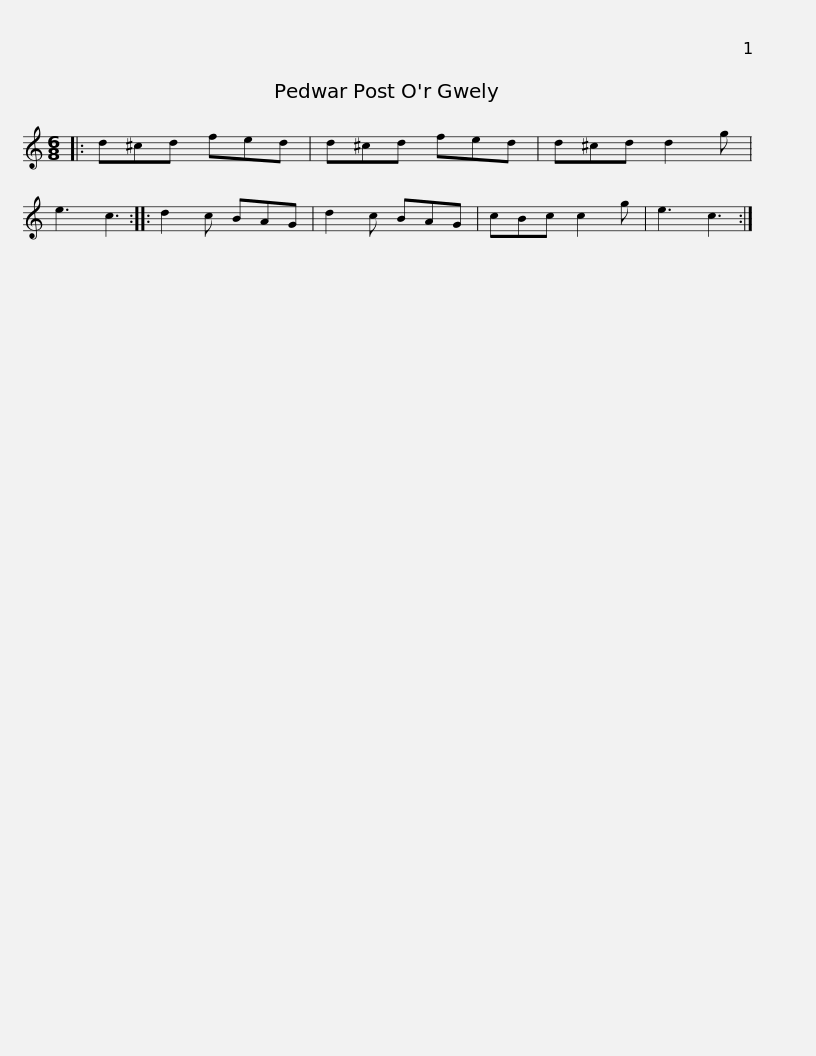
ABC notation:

X:1
L:1/8
M:6/8
I:linebreak $
K:C
V:1 treble
V:1
|: d^cd fed | d^cd fed | d^cd d2 g | e3 c3 :: d2 c BAG | %5
 d2 c BAG | cBc c2 g | e3 c3 :| %8
